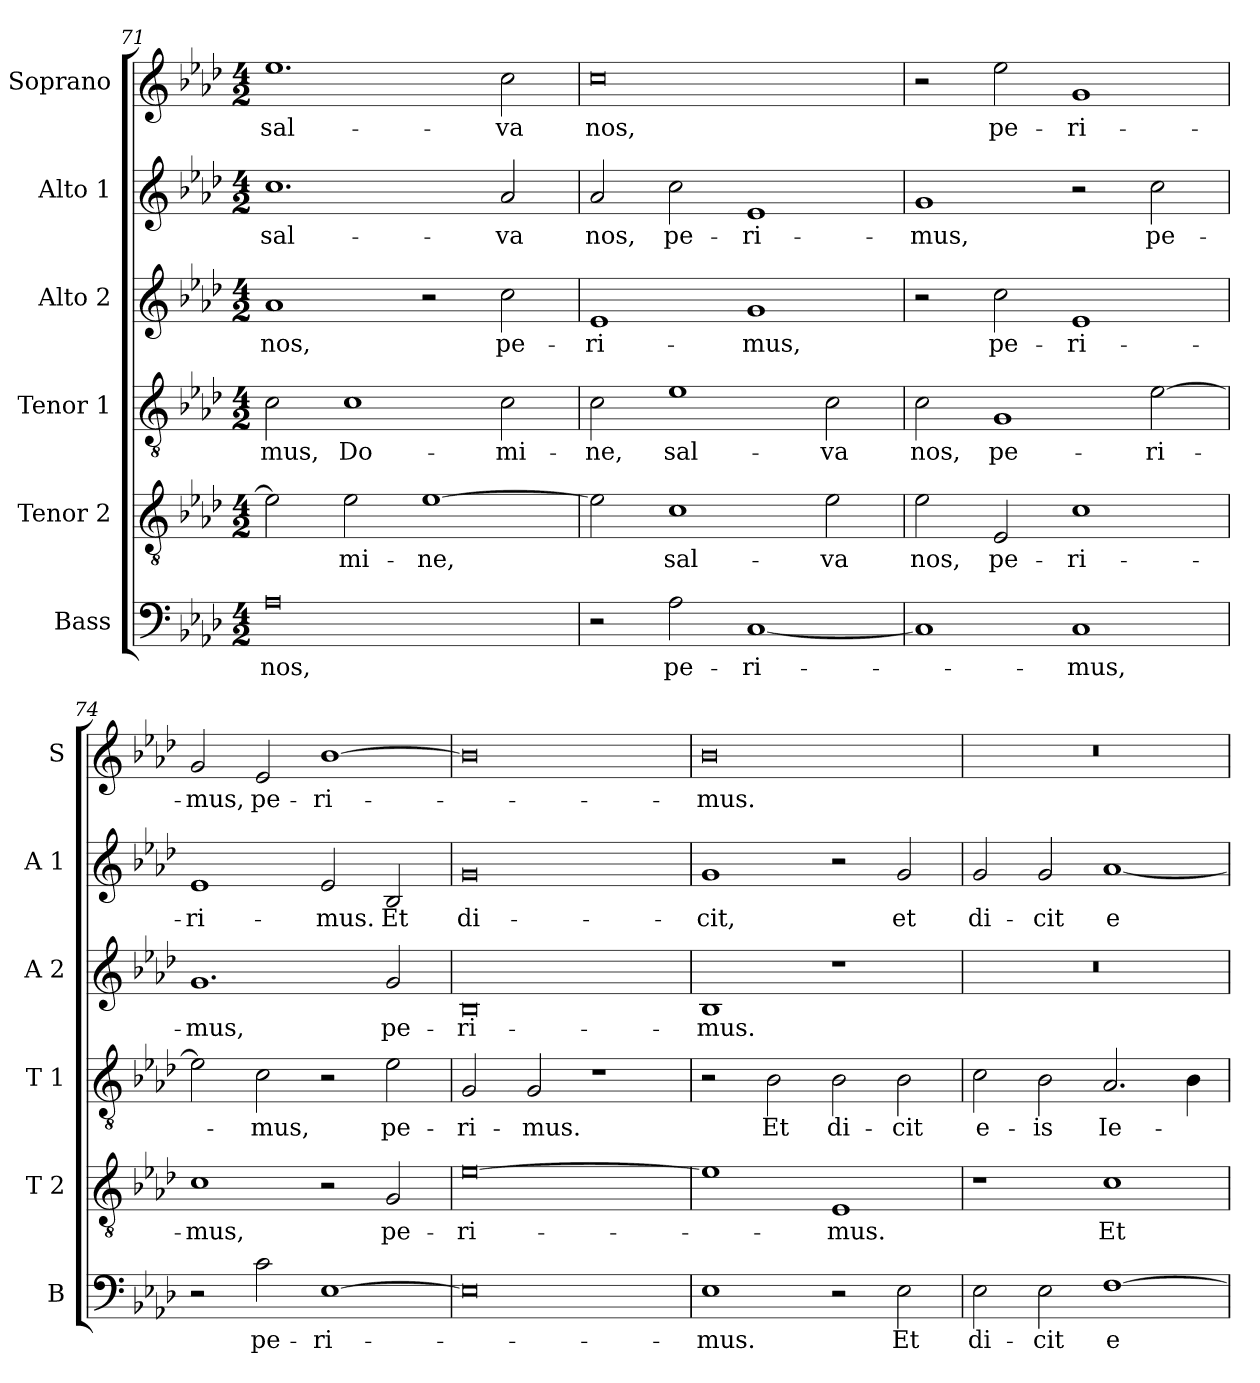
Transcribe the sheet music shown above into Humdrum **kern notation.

**kern	**text	**kern	**text	**kern	**text	**kern	**text	**kern	**text	**kern	**text
*part6	*part6	*part5	*part5	*part4	*part4	*part3	*part3	*part2	*part2	*part1	*part1
*staff6	*staff6	*staff5	*staff5	*staff4	*staff4	*staff3	*staff3	*staff2	*staff2	*staff1	*staff1
*I"Bass	*	*I"Tenor 2	*	*I"Tenor 1	*	*I"Alto 2	*	*I"Alto 1	*	*I"Soprano	*
*I'B	*	*I'T 2	*	*I'T 1	*	*I'A 2	*	*I'A 1	*	*I'S	*
*clefF4	*	*clefGv2	*	*clefGv2	*	*clefG2	*	*clefG2	*	*clefG2	*
*k[b-e-a-d-]	*	*k[b-e-a-d-]	*	*k[b-e-a-d-]	*	*k[b-e-a-d-]	*	*k[b-e-a-d-]	*	*k[b-e-a-d-]	*
*A-:	*	*A-:	*	*A-:	*	*A-:	*	*A-:	*	*A-:	*
*M4/2	*	*M4/2	*	*M4/2	*	*M4/2	*	*M4/2	*	*M4/2	*
=71	=71	=71	=71	=71	=71	=71	=71	=71	=71	=71	=71
!	!LO:LY:b	!	!	!	!LO:LY:b	!	!LO:LY:b	!	!LO:LY:b	!	!LO:LY:b
0A-	nos,	2e-\]	.	2c\	-mus,	1a-	nos,	1.cc	sal-	1.ee-	sal-
!	!	!	!LO:LY:b	!	!LO:LY:b	!	!	!	!	!	!
.	.	2e-\	-mi-	1c	Do-	.	.	.	.	.	.
!	!	!	!LO:LY:b	!	!	!	!	!	!	!	!
.	.	[1e-	-ne,	.	.	2r	.	.	.	.	.
!	!	!	!	!	!LO:LY:b	!	!LO:LY:b	!	!LO:LY:b	!	!LO:LY:b
.	.	.	.	2c\	-mi-	2cc\	pe-	2a-/	-va	2cc\	-va
=72	=72	=72	=72	=72	=72	=72	=72	=72	=72	=72	=72
!	!	!	!	!	!LO:LY:b	!	!LO:LY:b	!	!LO:LY:b	!	!LO:LY:b
2r	.	2e-\]	.	2c\	-ne,	1e-	-ri-	2a-/	nos,	0cc	nos,
!	!LO:LY:b	!	!LO:LY:b	!	!LO:LY:b	!	!	!	!LO:LY:b	!	!
2A-\	pe-	1c	sal-	1e-	sal-	.	.	2cc\	pe-	.	.
!	!LO:LY:b	!	!	!	!	!	!LO:LY:b	!	!LO:LY:b	!	!
[1C	-ri-	.	.	.	.	1g	-mus,	1e-	-ri-	.	.
!	!	!	!LO:LY:b	!	!LO:LY:b	!	!	!	!	!	!
.	.	2e-\	-va	2c\	-va	.	.	.	.	.	.
=73	=73	=73	=73	=73	=73	=73	=73	=73	=73	=73	=73
!	!	!	!LO:LY:b	!	!LO:LY:b	!	!	!	!LO:LY:b	!	!
1C]	.	2e-\	nos,	2c\	nos,	2r	.	1g	-mus,	2r	.
!	!	!	!LO:LY:b	!	!LO:LY:b	!	!LO:LY:b	!	!	!	!LO:LY:b
.	.	2E-/	pe-	1G	pe-	2cc\	pe-	.	.	2ee-\	pe-
!	!LO:LY:b	!	!LO:LY:b	!	!	!	!LO:LY:b	!	!	!	!LO:LY:b
1C	-mus,	1c	-ri-	.	.	1e-	-ri-	2r	.	1g	-ri-
!	!	!	!	!	!LO:LY:b	!	!	!	!LO:LY:b	!	!
.	.	.	.	[2e-\	-ri-	.	.	2cc\	pe-	.	.
=74	=74	=74	=74	=74	=74	=74	=74	=74	=74	=74	=74
!	!	!	!LO:LY:b	!	!	!	!LO:LY:b	!	!LO:LY:b	!	!LO:LY:b
2r	.	1c	-mus,	2e-\]	.	1.g	-mus,	1e-	-ri-	2g/	-mus,
!	!LO:LY:b	!	!	!	!LO:LY:b	!	!	!	!	!	!LO:LY:b
2c\	pe-	.	.	2c\	-mus,	.	.	.	.	2e-/	pe-
!	!LO:LY:b	!	!	!	!	!	!	!	!LO:LY:b	!	!LO:LY:b
[1E-	-ri-	2r	.	2r	.	.	.	2e-/	-mus.	[1b-	-ri-
!	!	!	!LO:LY:b	!	!LO:LY:b	!	!LO:LY:b	!	!LO:LY:b	!	!
.	.	2G/	pe-	2e-\	pe-	2g/	pe-	2B-/	Et	.	.
!!LO:LB:g=z
=75	=75	=75	=75	=75	=75	=75	=75	=75	=75	=75	=75
!	!	!	!LO:LY:b	!	!LO:LY:b	!	!LO:LY:b	!	!LO:LY:b	!	!
0E-]	.	[0e-	-ri-	2G/	-ri-	0B-	-ri-	0g	di-	0b-]	.
!	!	!	!	!	!LO:LY:b	!	!	!	!	!	!
.	.	.	.	2G/	-mus.	.	.	.	.	.	.
.	.	.	.	1r	.	.	.	.	.	.	.
=76	=76	=76	=76	=76	=76	=76	=76	=76	=76	=76	=76
!	!LO:LY:b	!	!	!	!	!	!LO:LY:b	!	!LO:LY:b	!	!LO:LY:b
1E-	-mus.	1e-]	.	2r	.	1B-	-mus.	1g	-cit,	0b-	-mus.
!	!	!	!	!	!LO:LY:b	!	!	!	!	!	!
.	.	.	.	2B-\	Et	.	.	.	.	.	.
!	!	!	!LO:LY:b	!	!LO:LY:b	!	!	!	!	!	!
2r	.	1E-	-mus.	2B-\	di-	1r	.	2r	.	.	.
!	!LO:LY:b	!	!	!	!LO:LY:b	!	!	!	!LO:LY:b	!	!
2E-\	Et	.	.	2B-\	-cit	.	.	2g/	et	.	.
=77	=77	=77	=77	=77	=77	=77	=77	=77	=77	=77	=77
!	!LO:LY:b	!	!	!	!LO:LY:b	!	!	!	!LO:LY:b	!	!
2E-\	di-	1r	.	2c\	e-	0r	.	2g/	di-	0r	.
!	!LO:LY:b	!	!	!	!LO:LY:b	!	!	!	!LO:LY:b	!	!
2E-\	-cit	.	.	2B-\	-is	.	.	2g/	-cit	.	.
!	!LO:LY:b	!	!LO:LY:b	!	!LO:LY:b	!	!	!	!LO:LY:b	!	!
[1F	e-	1c	Et	2.A-/	Ie-	.	.	[1a-	e-	.	.
.	.	.	.	4B-\	.	.	.	.	.	.	.
=	=	=	=	=	=	=	=	=	=	=	=
*-	*-	*-	*-	*-	*-	*-	*-	*-	*-	*-	*-
